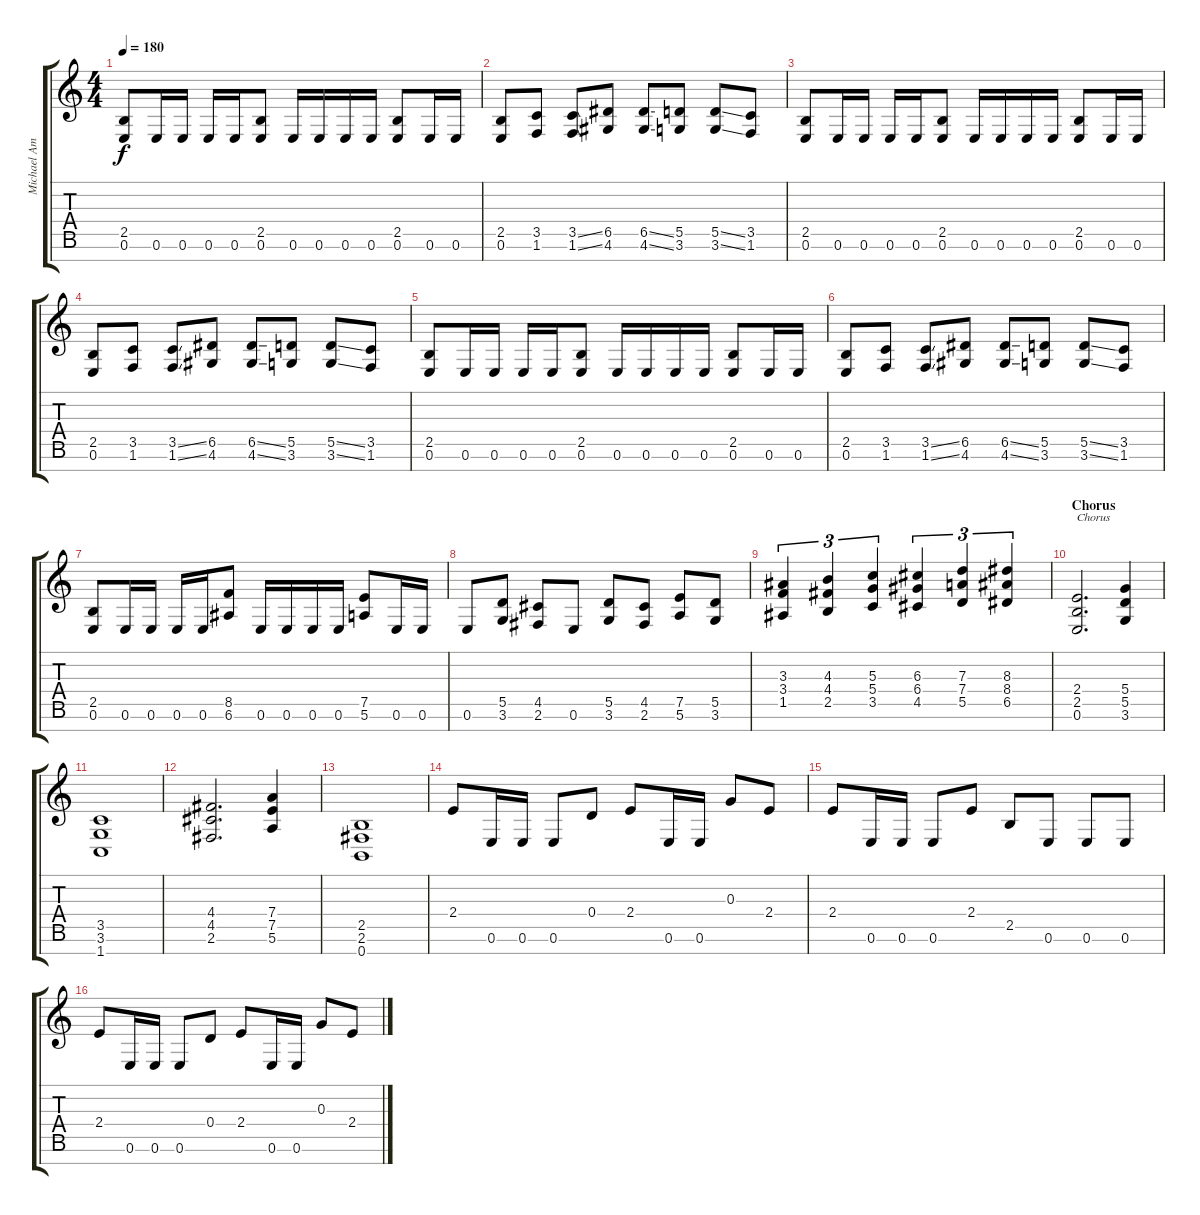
\track ("Michael Amott" "Michael Am") {instrument distortionguitar}
\staff {score tabs}
\tuning (E4 B3 G3 D3 A2 E2 B1) {hide}
\ts (4 4)
\tempo 180
\clef g2
\ks c
(2.5 0.6).8{dy f} 0.6.16 0.6.16 0.6.16 0.6.16 (2.5 0.6).8 0.6.16 0.6.16 0.6.16 0.6.16 (2.5 0.6).8 0.6.16 0.6.16 |
(2.5 0.6).8 (3.5 1.6).8 (3.5{ss} 1.6{ss}).8 (6.5 4.6).8 (6.5{ss} 4.6{ss}).8 (5.5 3.6).8 (5.5{ss} 3.6{ss}).8 (3.5 1.6).8 |
(2.5 0.6).8 0.6.16 0.6.16 0.6.16 0.6.16 (2.5 0.6).8 0.6.16 0.6.16 0.6.16 0.6.16 (2.5 0.6).8 0.6.16 0.6.16 |
(2.5 0.6).8 (3.5 1.6).8 (3.5{ss} 1.6{ss}).8 (6.5 4.6).8 (6.5{ss} 4.6{ss}).8 (5.5 3.6).8 (5.5{ss} 3.6{ss}).8 (3.5 1.6).8 |
(2.5 0.6).8 0.6.16 0.6.16 0.6.16 0.6.16 (2.5 0.6).8 0.6.16 0.6.16 0.6.16 0.6.16 (2.5 0.6).8 0.6.16 0.6.16 |
(2.5 0.6).8 (3.5 1.6).8 (3.5{ss} 1.6{ss}).8 (6.5 4.6).8 (6.5{ss} 4.6{ss}).8 (5.5 3.6).8 (5.5{ss} 3.6{ss}).8 (3.5 1.6).8 |
(2.5 0.6).8 0.6.16 0.6.16 0.6.16 0.6.16 (8.5 6.6).8 0.6.16 0.6.16 0.6.16 0.6.16 (7.5 5.6).8 0.6.16 0.6.16 |
0.6.8 (5.5 3.6).8 (4.5 2.6).8 0.6.8 (5.5 3.6).8 (4.5 2.6).8 (7.5 5.6).8 (5.5 3.6).8 |
(3.3 3.4 1.5).4{tu (3 2)} (4.3 4.4 2.5).4{tu (3 2)} (5.3 5.4 3.5).4{tu (3 2)} (6.3 6.4 4.5).4{tu (3 2)} (7.3 7.4 5.5).4{tu (3 2)} (8.3 8.4 6.5).4{tu (3 2)} |
\section ("" "Chorus")
(2.4 2.5 0.6).2{d txt "Chorus"} (5.4 5.5 3.6).4 |
(3.5 3.6 1.7).1 |
(4.4 4.5 2.6).2{d} (7.4 7.5 5.6).4 |
(2.5 2.6 0.7).1 |
2.4.8 0.6.16 0.6.16 0.6.8 0.4.8 2.4.8 0.6.16 0.6.16 0.3.8 2.4.8 |
2.4.8 0.6.16 0.6.16 0.6.8 2.4.8 2.5.8 0.6.8 0.6.8 0.6.8 |
2.4.8 0.6.16 0.6.16 0.6.8 0.4.8 2.4.8 0.6.16 0.6.16 0.3.8 2.4.8
